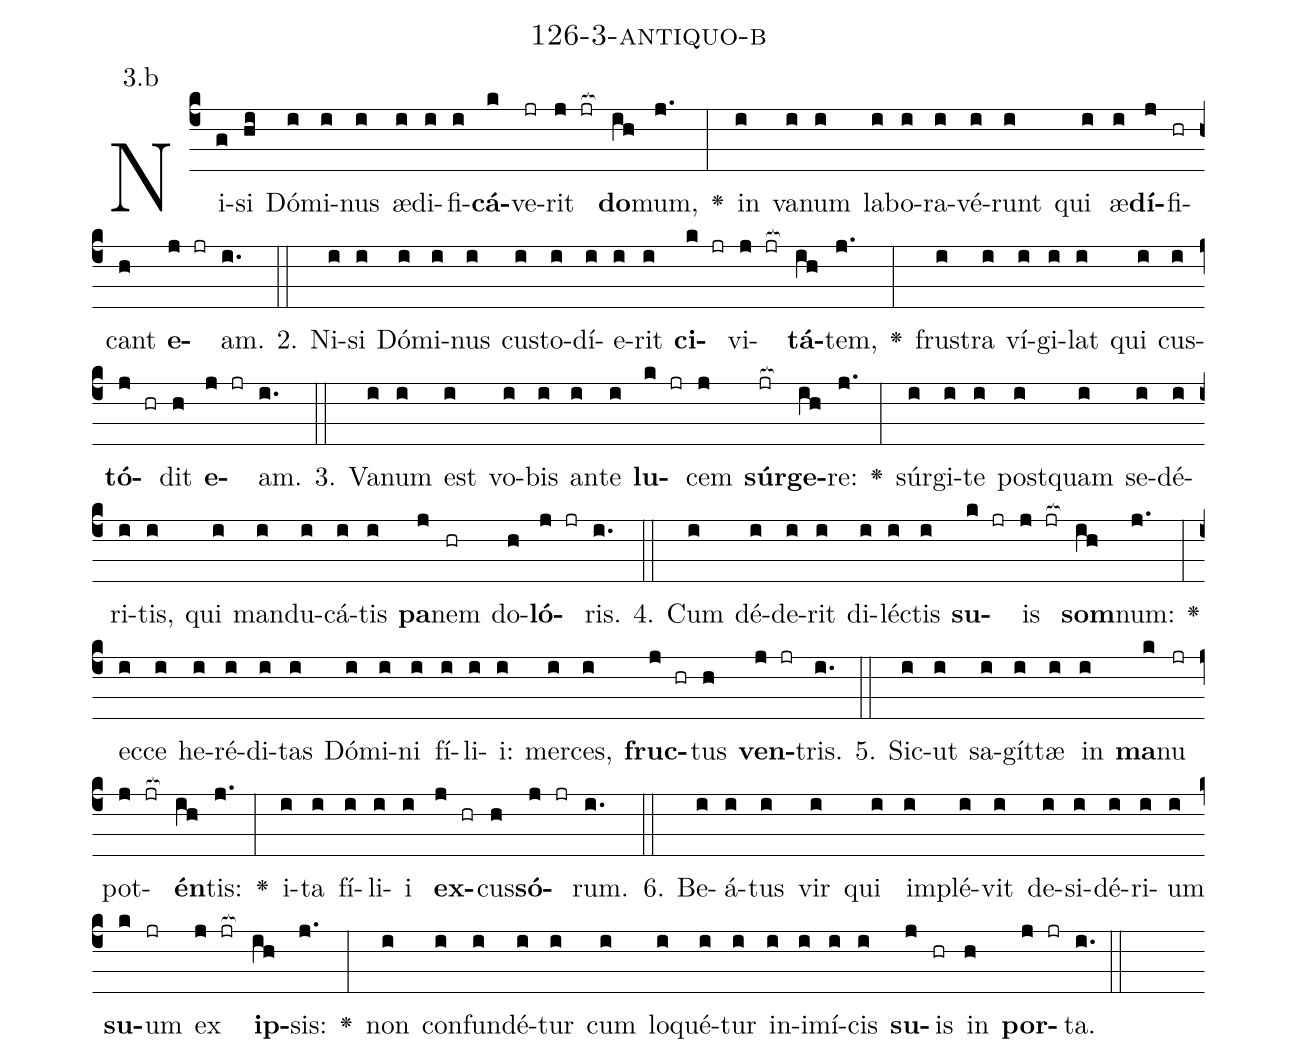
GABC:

name: 126-3-antiquo-b;
annotation: 3.b;
%%
(c4)Ni(g)si(hi) Dó(i)mi(i)nus(i) æ(i)di(i)fi(i)<b>cá</b>(k)ve(jr)rit(j jr[ocb:1{]) <b>do</b>(ih[ocb:0}])mum,(j.) <v>\greheightstar</v>(:) in(i) va(i)num(i) la(i)bo(i)ra(i)vé(i)runt(i) qui(i) æ(i)<b>dí</b>(j)fi(hr)cant(h) <b>e</b>(j jr)am.(i.) (::)
2. Ni(i)si(i) Dó(i)mi(i)nus(i) cus(i)to(i)dí(i)e(i)rit(i) <b>ci</b>(k jr)vi(j jr[ocb:1{])<b>tá</b>(ih[ocb:0}])tem,(j.) <v>\greheightstar</v>(:) frus(i)tra(i) ví(i)gi(i)lat(i) qui(i) cus(i)<b>tó</b>(j hr)dit(h) <b>e</b>(j jr)am.(i.) (::)
3. Va(i)num(i) est(i) vo(i)bis(i) an(i)te(i) <b>lu</b>(k jr)cem(j) <b>súr</b>(jr[ocb:1{])<b>ge</b>(ih[ocb:0}])re:(j.) <v>\greheightstar</v>(:) súr(i)gi(i)te(i) post(i)quam(i) se(i)dé(i)ri(i)tis,(i) qui(i) man(i)du(i)cá(i)tis(i) <b>pa</b>(j)nem(hr) do(h)<b>ló</b>(j jr)ris.(i.) (::)
4. Cum(i) dé(i)de(i)rit(i) di(i)léc(i)tis(i) <b>su</b>(k jr)is(j jr[ocb:1{]) <b>som</b>(ih[ocb:0}])num:(j.) <v>\greheightstar</v>(:) ec(i)ce(i) he(i)ré(i)di(i)tas(i) Dó(i)mi(i)ni(i) fí(i)li(i)i:(i) mer(i)ces,(i) <b>fruc</b>(j hr)tus(h) <b>ven</b>(j jr)tris.(i.) (::)
5. Sic(i)ut(i) sa(i)gít(i)tæ(i) in(i) <b>ma</b>(k)nu(jr) pot(j jr[ocb:1{])<b>én</b>(ih[ocb:0}])tis:(j.) <v>\greheightstar</v>(:) i(i)ta(i) fí(i)li(i)i(i) <b>ex</b>(j hr)cus(h)<b>só</b>(j jr)rum.(i.) (::)
6. Be(i)á(i)tus(i) vir(i) qui(i) im(i)plé(i)vit(i) de(i)si(i)dé(i)ri(i)um(i) <b>su</b>(k)um(jr) ex(j jr[ocb:1{]) <b>ip</b>(ih[ocb:0}])sis:(j.) <v>\greheightstar</v>(:) non(i) con(i)fun(i)dé(i)tur(i) cum(i) lo(i)qué(i)tur(i) in(i)i(i)mí(i)cis(i) <b>su</b>(j)is(hr) in(h) <b>por</b>(j jr)ta.(i.) (::)
